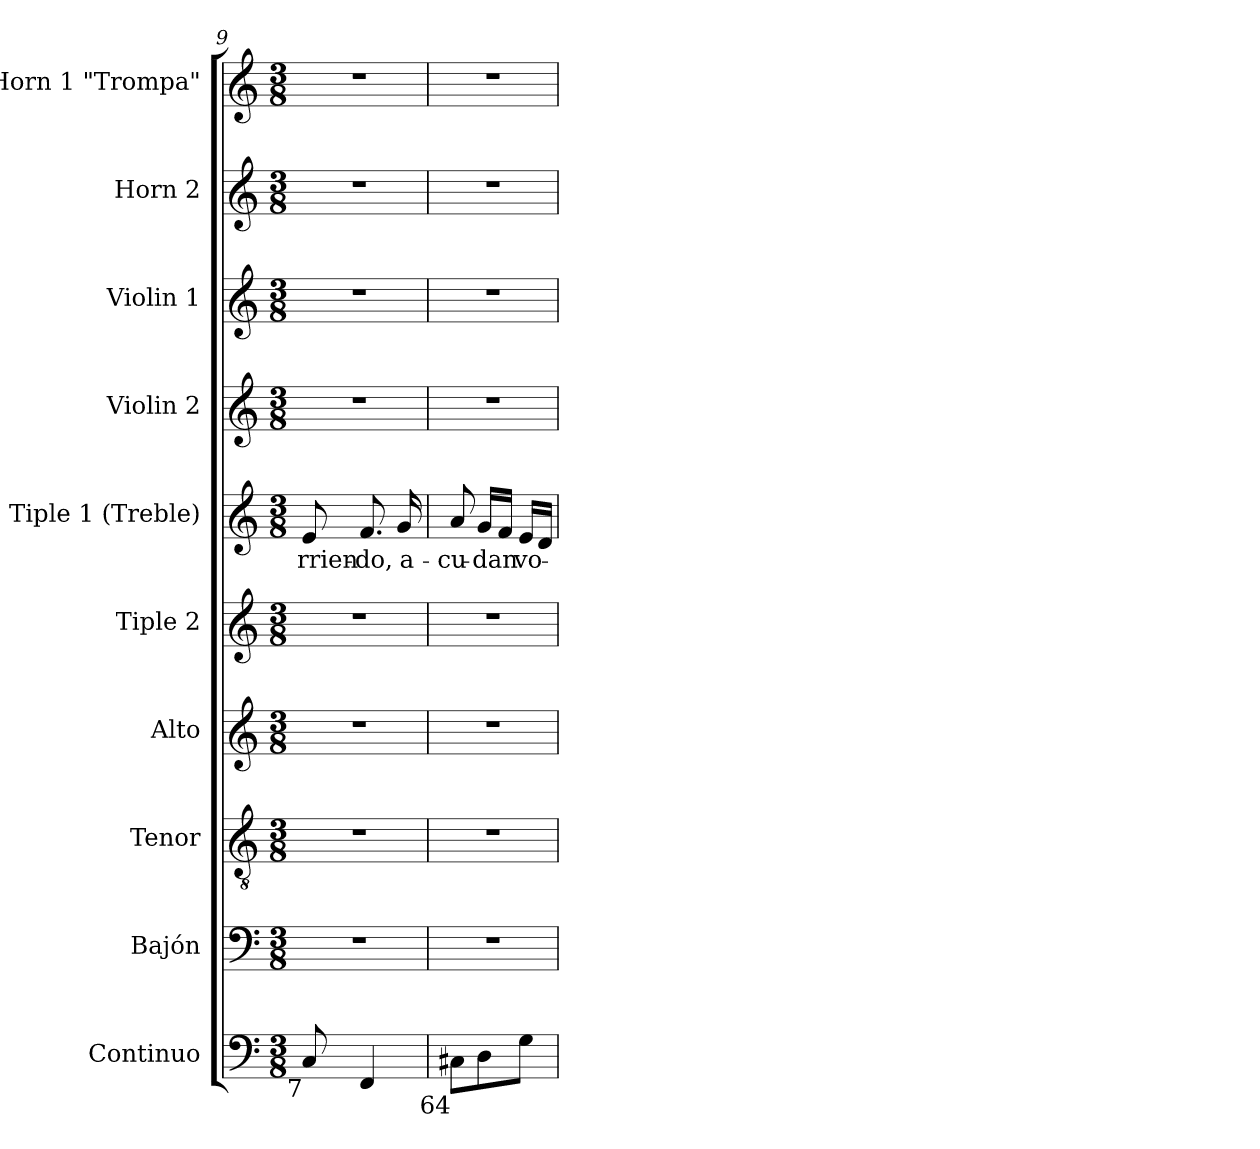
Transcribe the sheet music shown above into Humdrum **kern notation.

**kern	**kern	**kern	**kern	**kern	**kern	**text	**kern	**kern	**kern	**kern
*part10	*part9	*part8	*part7	*part6	*part5	*part5	*part4	*part3	*part2	*part1
*staff10	*staff9	*staff8	*staff7	*staff6	*staff5	*staff5	*staff4	*staff3	*staff2	*staff1
*I"Continuo	*I"Bajón	*I"Tenor	*I"Alto	*I"Tiple 2	*I"Tiple 1 (Treble)	*	*I"Violin 2	*I"Violin 1	*I"Horn 2	*I"Horn 1 "Trompa"
*I'Cont.	*	*I'T.	*I'A.	*	*	*	*I'Vln. 2	*I'Vln. 1	*I'Hn 1.	*I'Hn 1.
*clefF4	*clefF4	*clefGv2	*clefG2	*clefG2	*clefG2	*	*clefG2	*clefG2	*clefG2	*clefG2
*	*	*ITrd7c12	*	*	*	*	*	*	*ITrd7c12	*ITrd7c12
*k[]	*k[]	*k[]	*k[]	*k[]	*k[]	*	*k[]	*k[]	*k[]	*k[]
*C:	*C:	*C:	*C:	*C:	*C:	*	*C:	*C:	*C:	*C:
*M3/8	*M3/8	*M3/8	*M3/8	*M3/8	*M3/8	*	*M3/8	*M3/8	*M3/8	*M3/8
=9	=9	=9	=9	=9	=9	=9	=9	=9	=9	=9
!	!LO:N:vis=1	!LO:N:vis=1	!LO:N:vis=1	!LO:N:vis=1	!	!	!	!	!	!
!LO:TX:b:rj:t=7	!	!	!	!	!	!	!	!	!	!
!	!	!	!	!	!	!LO:LY:b:color=#000000	!LO:N:vis=1	!LO:N:vis=1	!LO:N:vis=1	!LO:N:vis=1
8Ci/	4.r	4.r	4.r	4.r	8ei/	-rrien-	4.r	4.r	4.r	4.r
!	!	!	!	!	!	!LO:LY:b:color=#000000	!	!	!	!
4FFi/	.	.	.	.	8.fi/	-do,	.	.	.	.
!	!	!	!	!	!	!LO:LY:b:color=#000000	!	!	!	!
.	.	.	.	.	16gi/	a-	.	.	.	.
!!LO:LB:g=z
=10	=10	=10	=10	=10	=10	=10	=10	=10	=10	=10
!	!LO:N:vis=1	!LO:N:vis=1	!LO:N:vis=1	!LO:N:vis=1	!	!	!	!	!	!
!LO:TX:b:rj:t=64	!	!	!	!	!	!	!	!	!	!
!	!	!	!	!	!	!LO:LY:b:color=#000000	!LO:N:vis=1	!LO:N:vis=1	!LO:N:vis=1	!LO:N:vis=1
8C#Xi\L	4.r	4.r	4.r	4.r	8ai/	-cu-	4.r	4.r	4.r	4.r
!	!	!	!	!	!	!LO:LY:b:color=#000000	!	!	!	!
8Di\	.	.	.	.	16gi/LL	-dan	.	.	.	.
.	.	.	.	.	16fi/JJ	.	.	.	.	.
!	!	!	!	!	!	!LO:LY:b:color=#000000	!	!	!	!
8Gi\J	.	.	.	.	16ei/LL	vo-	.	.	.	.
.	.	.	.	.	16di/JJ	.	.	.	.	.
=	=	=	=	=	=	=	=	=	=	=
*-	*-	*-	*-	*-	*-	*-	*-	*-	*-	*-
